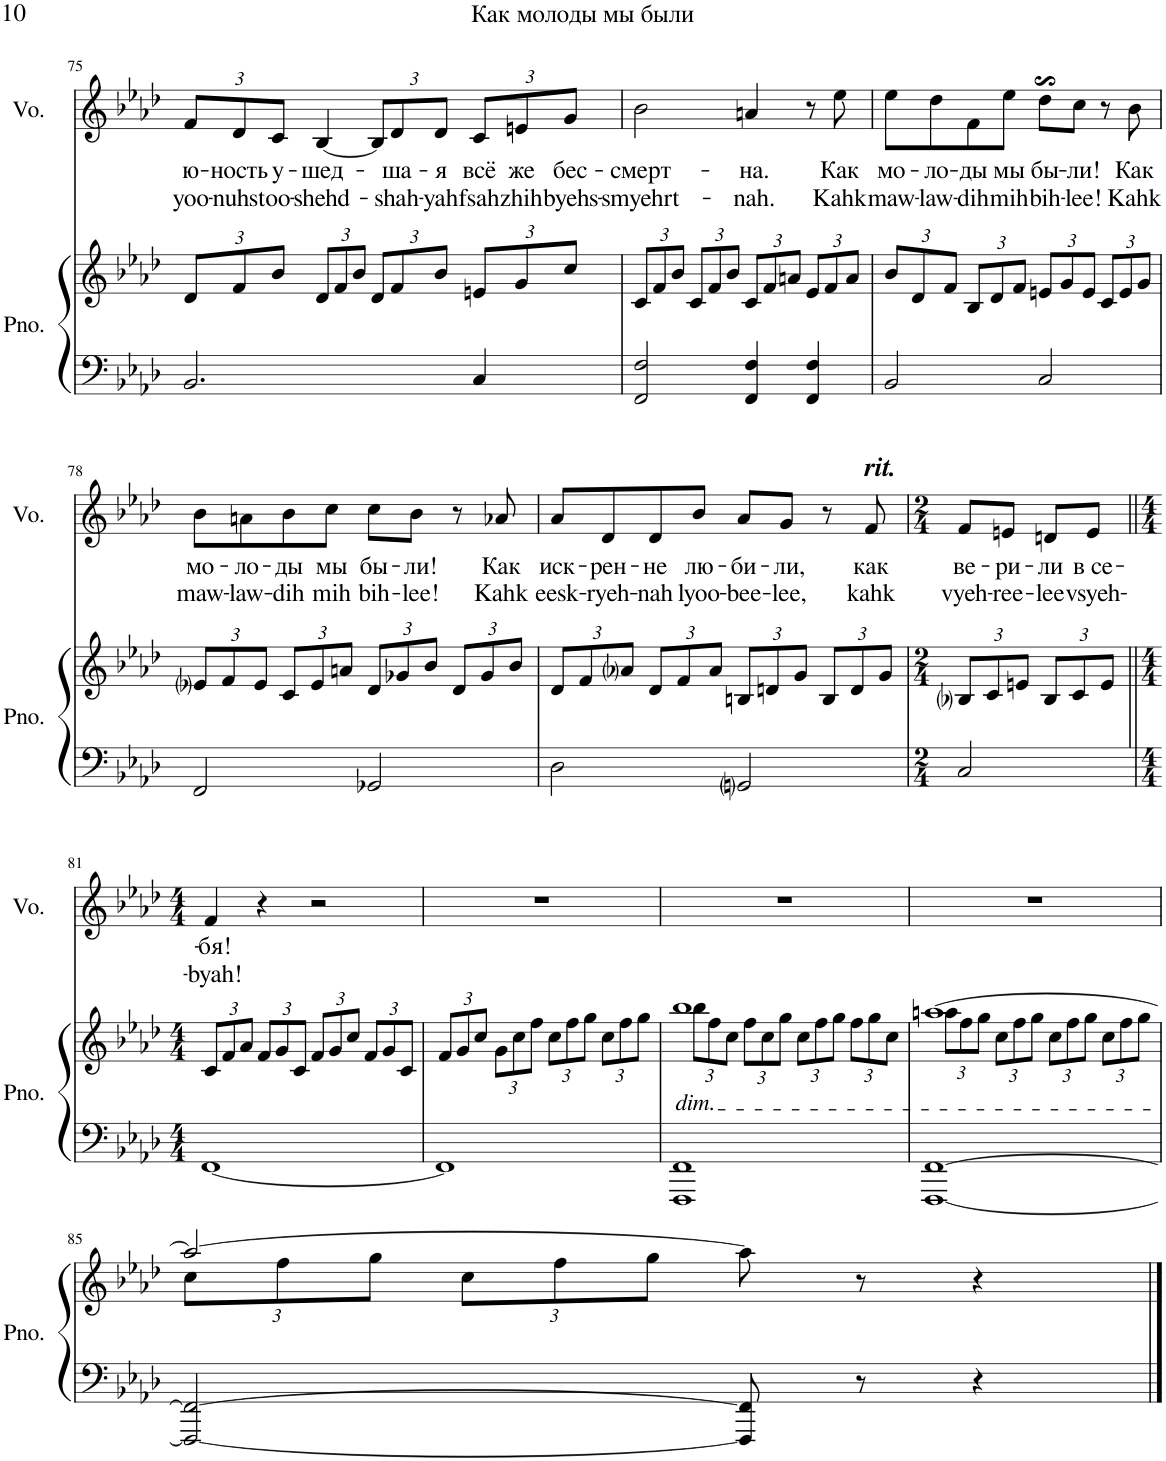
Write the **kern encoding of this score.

**kern	**dynam	**kern	**kern	**kern	**text	**text
*part3	*part3	*part2	*part2	*part1	*part1	*part1
*staff4	*staff4	*staff3	*staff2	*staff1	*staff1	*staff1
*I"Piano	*	*I"Piano	*	*I"Voice	*	*
*I'Pno.	*	*I'Pno.	*	*I'Vo.	*	*
!!LO:PB:g=z
*clefG2	*	*clefF4	*clefG2	*clefG2	*	*
*k[b-e-a-d-]	*	*k[b-e-a-d-]	*k[b-e-a-d-]	*k[b-e-a-d-]	*	*
*M4/4	*	*M4/4	*M4/4	*M4/4	*	*
*	*	*	*Xbrackettup	*Xbrackettup	*	*
=75	=75	=75	=75	=75	=75	=75
!	!	!	!	!	!LO:LY:b	!LO:LY:b
1r	.	2.BB-/	12d-/L	12f/L	ю-	yoo-
!	!	!	!	!	!LO:LY:b	!LO:LY:b
.	.	.	12f/	12d-/	-ность	-nuhst
!	!	!	!	!	!LO:LY:b	!LO:LY:b
.	.	.	12b-/J	12c/J	у-	oo-
!	!	!	!	!	!LO:LY:b	!LO:LY:b
.	.	.	12d-/L	[4B-/	-шед-	-shehd-
.	.	.	12f/	.	.	.
.	.	.	12b-/J	.	.	.
.	.	.	12d-/L	12B-;</L]	.	.
!	!	!	!	!	!LO:LY:b	!LO:LY:b
.	.	.	12f/	12d-/	-ша-	-shah-
!	!	!	!	!	!LO:LY:b	!LO:LY:b
.	.	.	12b-/J	12d-/J	-я	-yah
!	!	!	!	!	!LO:LY:b	!LO:LY:b
.	.	4C/	12en/L	12c/L	всё	fsah
!	!	!	!	!	!LO:LY:b	!LO:LY:b
.	.	.	12g/	12en/	же	zhih
!	!	!	!	!	!LO:LY:b	!LO:LY:b
.	.	.	12cc/J	12g/J	бес-	byehs-
=76	=76	=76	=76	=76	=76	=76
!	!	!	!	!	!LO:LY:b	!LO:LY:b
1r	.	2FF/ 2F/	12c/L	2b-\	-смерт-	-smyehrt-
.	.	.	12f/	.	.	.
.	.	.	12b-/J	.	.	.
.	.	.	12c/L	.	.	.
.	.	.	12f/	.	.	.
.	.	.	12b-/J	.	.	.
!	!	!	!	!	!LO:LY:b	!LO:LY:b
.	.	4FF/ 4F/	12c/L	4an/	-на.	-nah.
.	.	.	12f/	.	.	.
.	.	.	12an/J	.	.	.
.	.	4FF/ 4F/	12e-/L	8r;<	.	.
.	.	.	12f/	.	.	.
!	!	!	!	!	!LO:LY:b	!LO:LY:b
.	.	.	.	8ee-;<\	Как	Kahk
.	.	.	12a/J	.	.	.
=77	=77	=77	=77	=77	=77	=77
!	!	!	!	!	!LO:LY:b	!LO:LY:b
1r	.	2BB-/	12b-/L	8ee-\L	мо-	maw-
.	.	.	12d-/	.	.	.
!	!	!	!	!	!LO:LY:b	!LO:LY:b
.	.	.	.	8dd-\	-ло-	-law-
.	.	.	12f/J	.	.	.
!	!	!	!	!	!LO:LY:b	!LO:LY:b
.	.	.	12B-/L	8f\	-ды	-dih
.	.	.	12d-/	.	.	.
!	!	!	!	!	!LO:LY:b	!LO:LY:b
.	.	.	.	8ee-\J	мы	mih
.	.	.	12f/J	.	.	.
!	!	!	!	!	!LO:LY:b	!LO:LY:b
.	.	2C/	12en/L	8dd-s$Ss\L	бы-	bih-
.	.	.	12g/	.	.	.
!	!	!	!	!	!LO:LY:b	!LO:LY:b
.	.	.	.	8cc\J	-ли!	-lee!
.	.	.	12e/J	.	.	.
.	.	.	12c/L	8r	.	.
.	.	.	12e/	.	.	.
!	!	!	!	!	!LO:LY:b	!LO:LY:b
.	.	.	.	8b-\	Как	Kahk
.	.	.	12g/J	.	.	.
!!LO:LB:g=z
=78	=78	=78	=78	=78	=78	=78
!	!	!	!	!	!LO:LY:b	!LO:LY:b
1r	.	2FF/	12e-i/L	8b-;<\L	мо-	maw-
.	.	.	12f/	.	.	.
!	!	!	!	!	!LO:LY:b	!LO:LY:b
.	.	.	.	8an\	-ло-	-law-
.	.	.	12e-/J	.	.	.
!	!	!	!	!	!LO:LY:b	!LO:LY:b
.	.	.	12c/L	8b-\	-ды	-dih
.	.	.	12e-/	.	.	.
!	!	!	!	!	!LO:LY:b	!LO:LY:b
.	.	.	.	8cc\J	мы	mih
.	.	.	12an/J	.	.	.
!	!	!	!	!	!LO:LY:b	!LO:LY:b
.	.	2GG-X/	12d-/L	8cc\L	бы-	bih-
.	.	.	12g-X/	.	.	.
!	!	!	!	!	!LO:LY:b	!LO:LY:b
.	.	.	.	8b-\J	-ли!	-lee!
.	.	.	12b-/J	.	.	.
.	.	.	12d-/L	8r	.	.
.	.	.	12g-/	.	.	.
!	!	!	!	!	!LO:LY:b	!LO:LY:b
.	.	.	.	8a-X;</	Как	Kahk
.	.	.	12b-/J	.	.	.
=79	=79	=79	=79	=79	=79	=79
!	!	!	!	!	!LO:LY:b	!LO:LY:b
1r	.	2D-\	12d-/L	8a-/L	иск-	eesk-
.	.	.	12f/	.	.	.
!	!	!	!	!	!LO:LY:b	!LO:LY:b
.	.	.	.	8d-/	-рен-	-ryeh-
.	.	.	12a-i/J	.	.	.
!	!	!	!	!	!LO:LY:b	!LO:LY:b
.	.	.	12d-/L	8d-/	-не	-nah
.	.	.	12f/	.	.	.
!	!	!	!	!	!LO:LY:b	!LO:LY:b
.	.	.	.	8b-;</J	лю-	lyoo-
.	.	.	12a-/J	.	.	.
!	!	!	!	!	!LO:LY:b	!LO:LY:b
.	.	2GGni/	12Bn/L	8a-/L	-би-	-bee-
.	.	.	12dn/	.	.	.
!	!	!	!	!	!LO:LY:b	!LO:LY:b
.	.	.	.	8g/J	-ли,	-lee,
.	.	.	12g/J	.	.	.
.	.	.	12B/L	8r	.	.
.	.	.	12d/	.	.	.
!	!	!	!	!	!LO:LY:b	!LO:LY:b
.	.	.	.	8f/	как	kahk
.	.	.	12g/J	.	.	.
=80	=80	=80	=80	=80	=80	=80
*M2/4	*	*M2/4	*M2/4	*M2/4	*	*
!	!	!	!	!LO:TX:a:Bi:t=rit.	!	!
!	!	!	!	!	!LO:LY:b	!LO:LY:b
2r	.	2C/	12B-i/L	8f/L	ве-	vyeh-
.	.	.	12c/	.	.	.
!	!	!	!	!	!LO:LY:b	!LO:LY:b
.	.	.	.	8en;</J	-ри-	-ree-
.	.	.	12en/J	.	.	.
!	!	!	!	!	!LO:LY:b	!LO:LY:b
.	.	.	12B-/L	8dn;</L	-ли	-lee
.	.	.	12c/	.	.	.
!	!	!	!	!	!LO:LY:b	!LO:LY:b
.	.	.	.	8e;</J	в се-	vsyeh-
.	.	.	12e/J	.	.	.
!!LO:LB:g=z
=81||	=81||	=81||	=81||	=81||	=81||	=81||
*M4/4	*	*M4/4	*M4/4	*M4/4	*	*
!	!	!	!	!	!LO:LY:b	!LO:LY:b
1r	.	[1FF	12c/L	4f/	-бя!	-byah!
.	.	.	12f/	.	.	.
.	.	.	12a-/J	.	.	.
.	.	.	12f/L	4r	.	.
.	.	.	12g/	.	.	.
.	.	.	12c/J	.	.	.
.	.	.	12f/L	2r	.	.
.	.	.	12g/	.	.	.
.	.	.	12cc/J	.	.	.
.	.	.	12f/L	.	.	.
.	.	.	12g/	.	.	.
.	.	.	12c/J	.	.	.
=82	=82	=82	=82	=82	=82	=82
1r	.	1FF]	12f/L	1r	.	.
.	.	.	12g/	.	.	.
.	.	.	12cc/J	.	.	.
.	.	.	12g\L	.	.	.
.	.	.	12cc\	.	.	.
.	.	.	12ff\J	.	.	.
.	.	.	12cc\L	.	.	.
.	.	.	12ff\	.	.	.
.	.	.	12gg\J	.	.	.
.	.	.	12cc\L	.	.	.
.	.	.	12ff\	.	.	.
.	.	.	12gg\J	.	.	.
=83	=83	=83	=83	=83	=83	=83
*	*	*	*^	*	*	*
!	!	!	!LO:TX:b:i:t=dim.	!	!	!	!
!	!LO:DY:b	!	!	!	!	!	!
1bb-	p	1FFF 1FF	1bb-	12bb-\L	1r	.	.
.	.	.	.	12ff\	.	.	.
.	.	.	.	12cc\J	.	.	.
.	.	.	.	12ff\L	.	.	.
.	.	.	.	12cc\	.	.	.
.	.	.	.	12gg\J	.	.	.
.	.	.	.	12cc\L	.	.	.
.	.	.	.	12ff\	.	.	.
.	.	.	.	12gg\J	.	.	.
.	.	.	.	12ff\L	.	.	.
.	.	.	.	12gg\	.	.	.
.	.	.	.	12cc\J	.	.	.
=84	=84	=84	=84	=84	=84	=84	=84
[1aan	.	[1FFF [1FF	[1aan	12aa\L	1r	.	.
.	.	.	.	12ff\	.	.	.
.	.	.	.	12gg\J	.	.	.
.	.	.	.	12cc\L	.	.	.
.	.	.	.	12ff\	.	.	.
.	.	.	.	12gg\J	.	.	.
.	.	.	.	12cc\L	.	.	.
.	.	.	.	12ff\	.	.	.
.	.	.	.	12gg\J	.	.	.
.	.	.	.	12cc\L	.	.	.
.	.	.	.	12ff\	.	.	.
.	.	.	.	12gg\J	.	.	.
!!LO:LB:g=z
=85	=85	=85	=85	=85	=85	=85	=85
1aa]	.	2FFF/_ 2FF/_	2aa/_	12cc\L	1r	.	.
.	.	.	.	12ff\	.	.	.
.	.	.	.	12gg\J	.	.	.
.	.	.	.	12cc\L	.	.	.
.	.	.	.	12ff\	.	.	.
.	.	.	.	12gg;\J	.	.	.
.	.	8FFF/] 8FF/]	8aa\]	2ryy	.	.	.
.	.	8r	8r	.	.	.	.
.	.	4r	4r	.	.	.	.
*	*	*	*v	*v	*	*	*
==	==	==	==	==	==	==
*-	*-	*-	*-	*-	*-	*-
